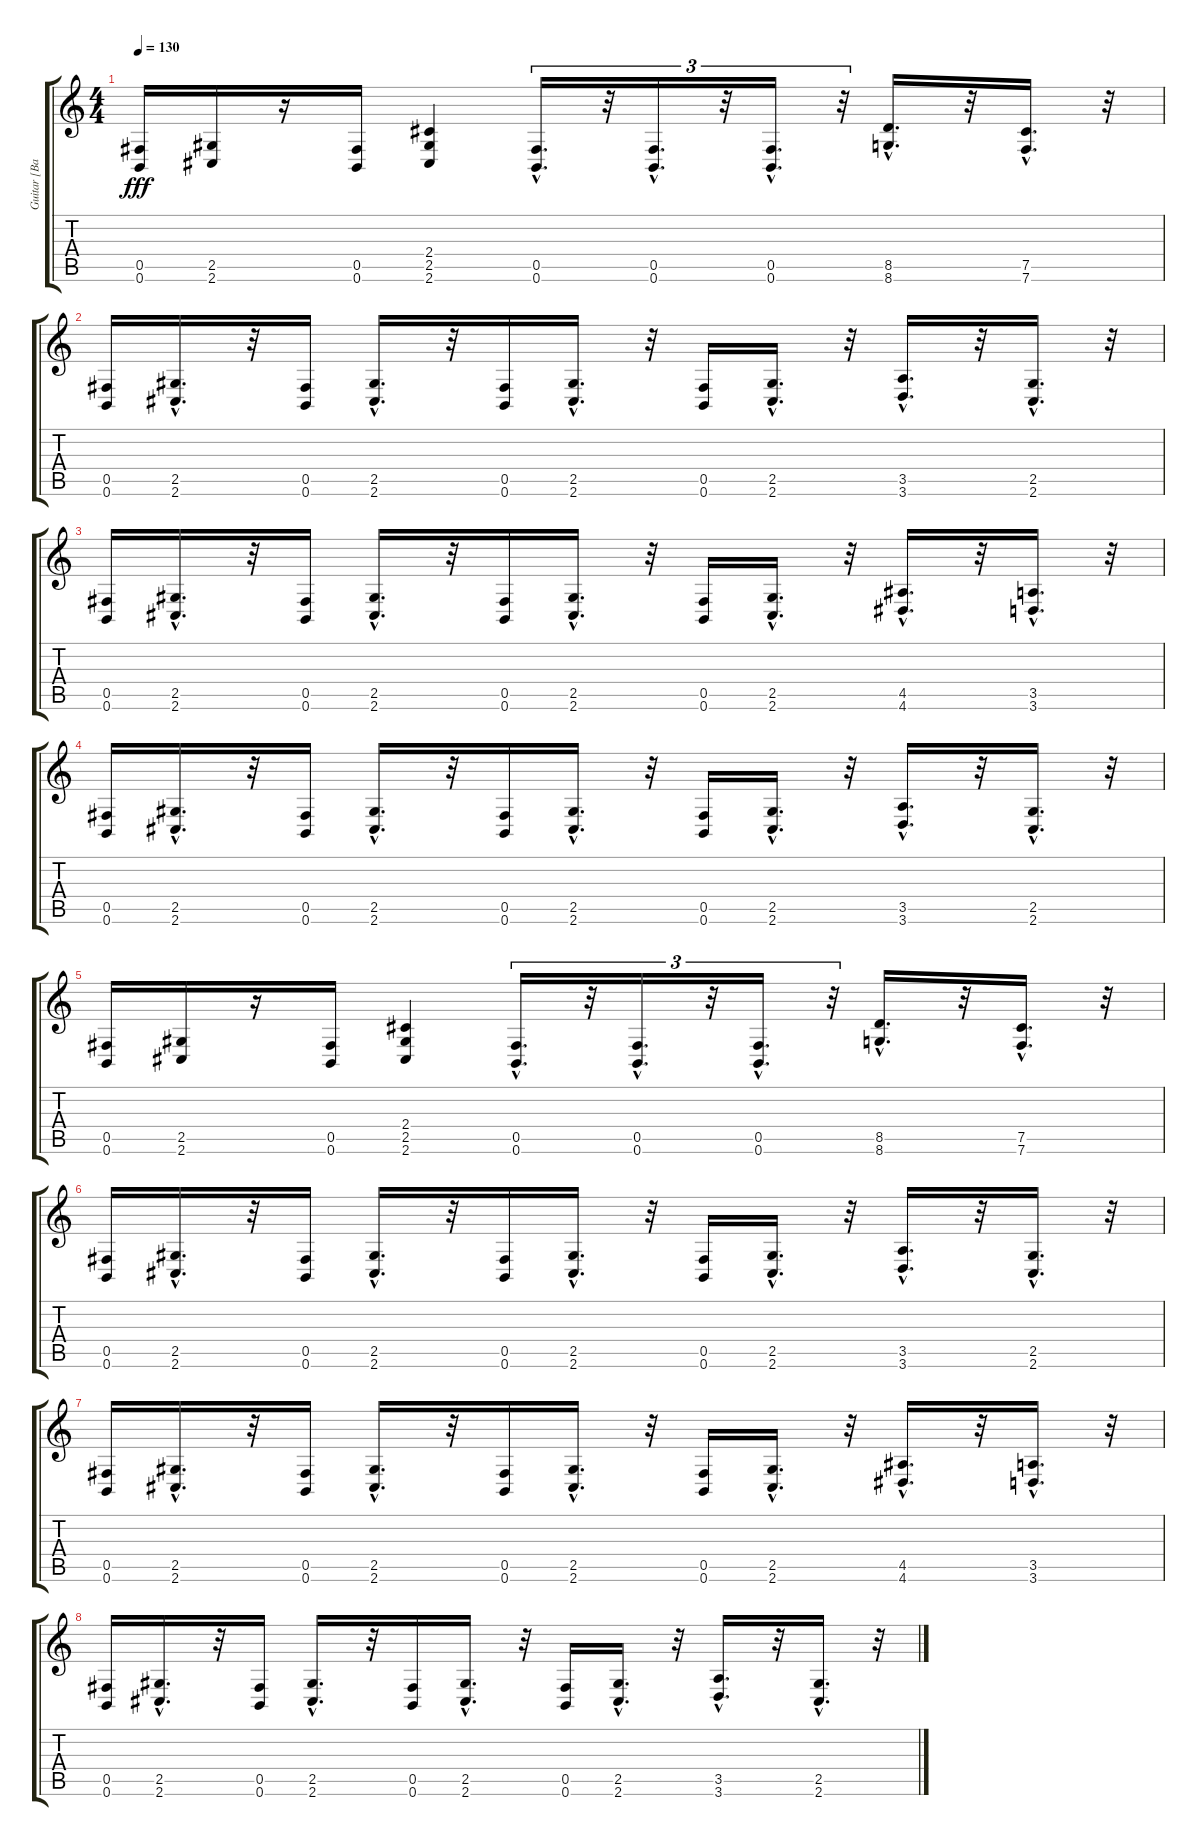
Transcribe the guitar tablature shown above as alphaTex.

\track ("Guitar [Back Up]" "Guitar [Ba") {instrument distortionguitar}
\staff {score tabs}
\tuning (Db4 Ab3 E3 B2 Gb2 B1) {hide}
\ts (4 4)
\tempo 130
\clef g2
\ks c
(0.5 0.6).16{dy fff} (2.5 2.6).16 r.16 (0.5 0.6).16 (2.4 2.5 2.6).4 (0.5{hac} 0.6{hac}).16{d tu (3 2)} r.32{tu (3 2)} (0.5{hac} 0.6{hac}).16{d tu (3 2)} r.32{tu (3 2)} (0.5{hac} 0.6{hac}).16{d tu (3 2)} r.32{tu (3 2)} (8.5{hac} 8.6{hac}).16{d} r.32 (7.5{hac} 7.6{hac}).16{d} r.32 |
(0.5 0.6).16 (2.5{hac} 2.6{hac}).16{d} r.32 (0.5 0.6).16 (2.5{hac} 2.6{hac}).16{d} r.32 (0.5 0.6).16 (2.5{hac} 2.6{hac}).16{d} r.32 (0.5 0.6).16 (2.5{hac} 2.6{hac}).16{d} r.32 (3.5{hac} 3.6{hac}).16{d} r.32 (2.5{hac} 2.6{hac}).16{d} r.32 |
(0.5 0.6).16 (2.5{hac} 2.6{hac}).16{d} r.32 (0.5 0.6).16 (2.5{hac} 2.6{hac}).16{d} r.32 (0.5 0.6).16 (2.5{hac} 2.6{hac}).16{d} r.32 (0.5 0.6).16 (2.5{hac} 2.6{hac}).16{d} r.32 (4.5{hac} 4.6{hac}).16{d} r.32 (3.5{hac} 3.6{hac}).16{d} r.32 |
(0.5 0.6).16 (2.5{hac} 2.6{hac}).16{d} r.32 (0.5 0.6).16 (2.5{hac} 2.6{hac}).16{d} r.32 (0.5 0.6).16 (2.5{hac} 2.6{hac}).16{d} r.32 (0.5 0.6).16 (2.5{hac} 2.6{hac}).16{d} r.32 (3.5{hac} 3.6{hac}).16{d} r.32 (2.5{hac} 2.6{hac}).16{d} r.32 |
(0.5 0.6).16 (2.5 2.6).16 r.16 (0.5 0.6).16 (2.4 2.5 2.6).4 (0.5{hac} 0.6{hac}).16{d tu (3 2)} r.32{tu (3 2)} (0.5{hac} 0.6{hac}).16{d tu (3 2)} r.32{tu (3 2)} (0.5{hac} 0.6{hac}).16{d tu (3 2)} r.32{tu (3 2)} (8.5{hac} 8.6{hac}).16{d} r.32 (7.5{hac} 7.6{hac}).16{d} r.32 |
(0.5 0.6).16 (2.5{hac} 2.6{hac}).16{d} r.32 (0.5 0.6).16 (2.5{hac} 2.6{hac}).16{d} r.32 (0.5 0.6).16 (2.5{hac} 2.6{hac}).16{d} r.32 (0.5 0.6).16 (2.5{hac} 2.6{hac}).16{d} r.32 (3.5{hac} 3.6{hac}).16{d} r.32 (2.5{hac} 2.6{hac}).16{d} r.32 |
(0.5 0.6).16 (2.5{hac} 2.6{hac}).16{d} r.32 (0.5 0.6).16 (2.5{hac} 2.6{hac}).16{d} r.32 (0.5 0.6).16 (2.5{hac} 2.6{hac}).16{d} r.32 (0.5 0.6).16 (2.5{hac} 2.6{hac}).16{d} r.32 (4.5{hac} 4.6{hac}).16{d} r.32 (3.5{hac} 3.6{hac}).16{d} r.32 |
(0.5 0.6).16 (2.5{hac} 2.6{hac}).16{d} r.32 (0.5 0.6).16 (2.5{hac} 2.6{hac}).16{d} r.32 (0.5 0.6).16 (2.5{hac} 2.6{hac}).16{d} r.32 (0.5 0.6).16 (2.5{hac} 2.6{hac}).16{d} r.32 (3.5{hac} 3.6{hac}).16{d} r.32 (2.5{hac} 2.6{hac}).16{d} r.32
